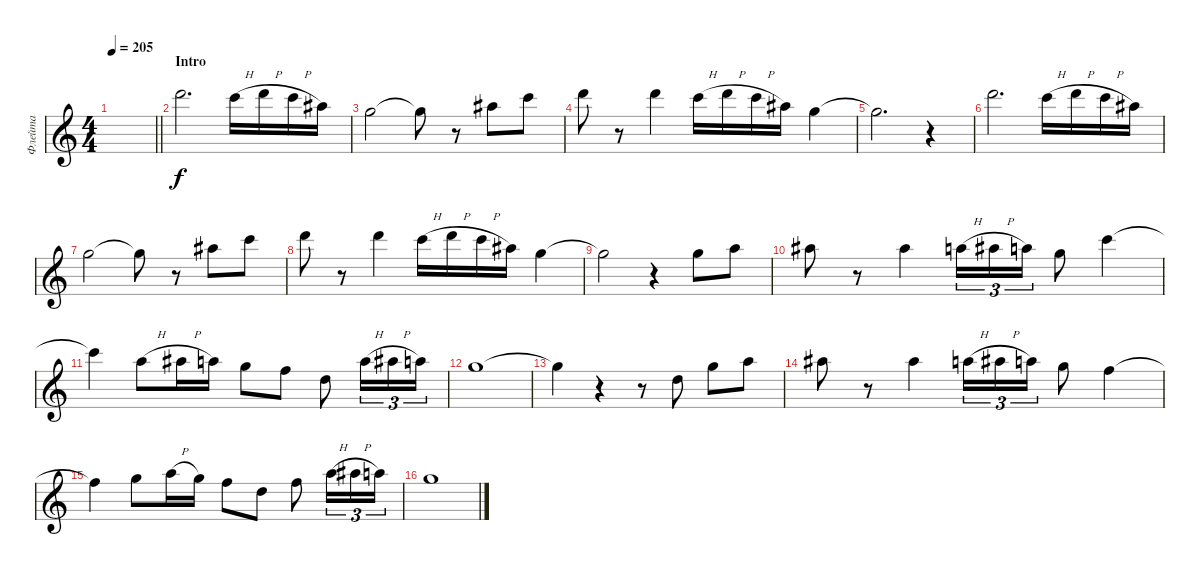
\track ("Флейта" "Флейта") {instrument flute}
\staff {score}
\tuning (E4 B3 G3 D3 A2 E2) {hide}
\ts (4 4)
\tempo 205
\clef g2
\barLineRight lightlight
\ks aminor
|
\section ("" "Intro")
22.1.2{d} 20.1{h}.16 22.1{h}.16 20.1{h}.16 18.1.16 |
20.2.2 20.2{t}.8 r.8 18.1.8 20.1.8 |
22.1.8 r.8 22.1.4 20.1{h}.16 22.1{h}.16 20.1{h}.16 18.1.16 20.2.4 |
20.2{t}.2{d} r.4 |
22.1.2{d} 20.1{h}.16 22.1{h}.16 20.1{h}.16 18.1.16 |
20.2.2 20.2{t}.8 r.8 18.1.8 20.1.8 |
22.1.8 r.8 22.1.4 20.1{h}.16 22.1{h}.16 20.1{h}.16 18.1.16 20.2.4 |
20.2{t}.2 r.4 20.2.8 22.2.8 |
18.1.8 r.8 18.1.4 17.1{h}.16{tu (3 2)} 18.1{h}.16{tu (3 2)} 17.1.16{tu (3 2)} 20.2.8 20.1.4 |
20.1{t}.4 17.1{h}.8 18.1{h}.16 17.1.16 20.2.8 18.2.8 19.3.8 17.1{h}.16{tu (3 2)} 18.1{h}.16{tu (3 2)} 17.1.16{tu (3 2)} |
20.2.1 |
20.2{t}.4 r.4 r.8 19.3.8 20.2.8 22.2.8 |
18.1.8 r.8 18.1.4 17.1{h}.16{tu (3 2)} 18.1{h}.16{tu (3 2)} 17.1.16{tu (3 2)} 20.2.8 18.2.4 |
18.2{t}.4 15.1.8 17.1{h}.16 15.1.16 18.2.8 15.2.8 18.2.8 17.1{h}.16{tu (3 2)} 18.1{h}.16{tu (3 2)} 17.1.16{tu (3 2)} |
15.1.1
